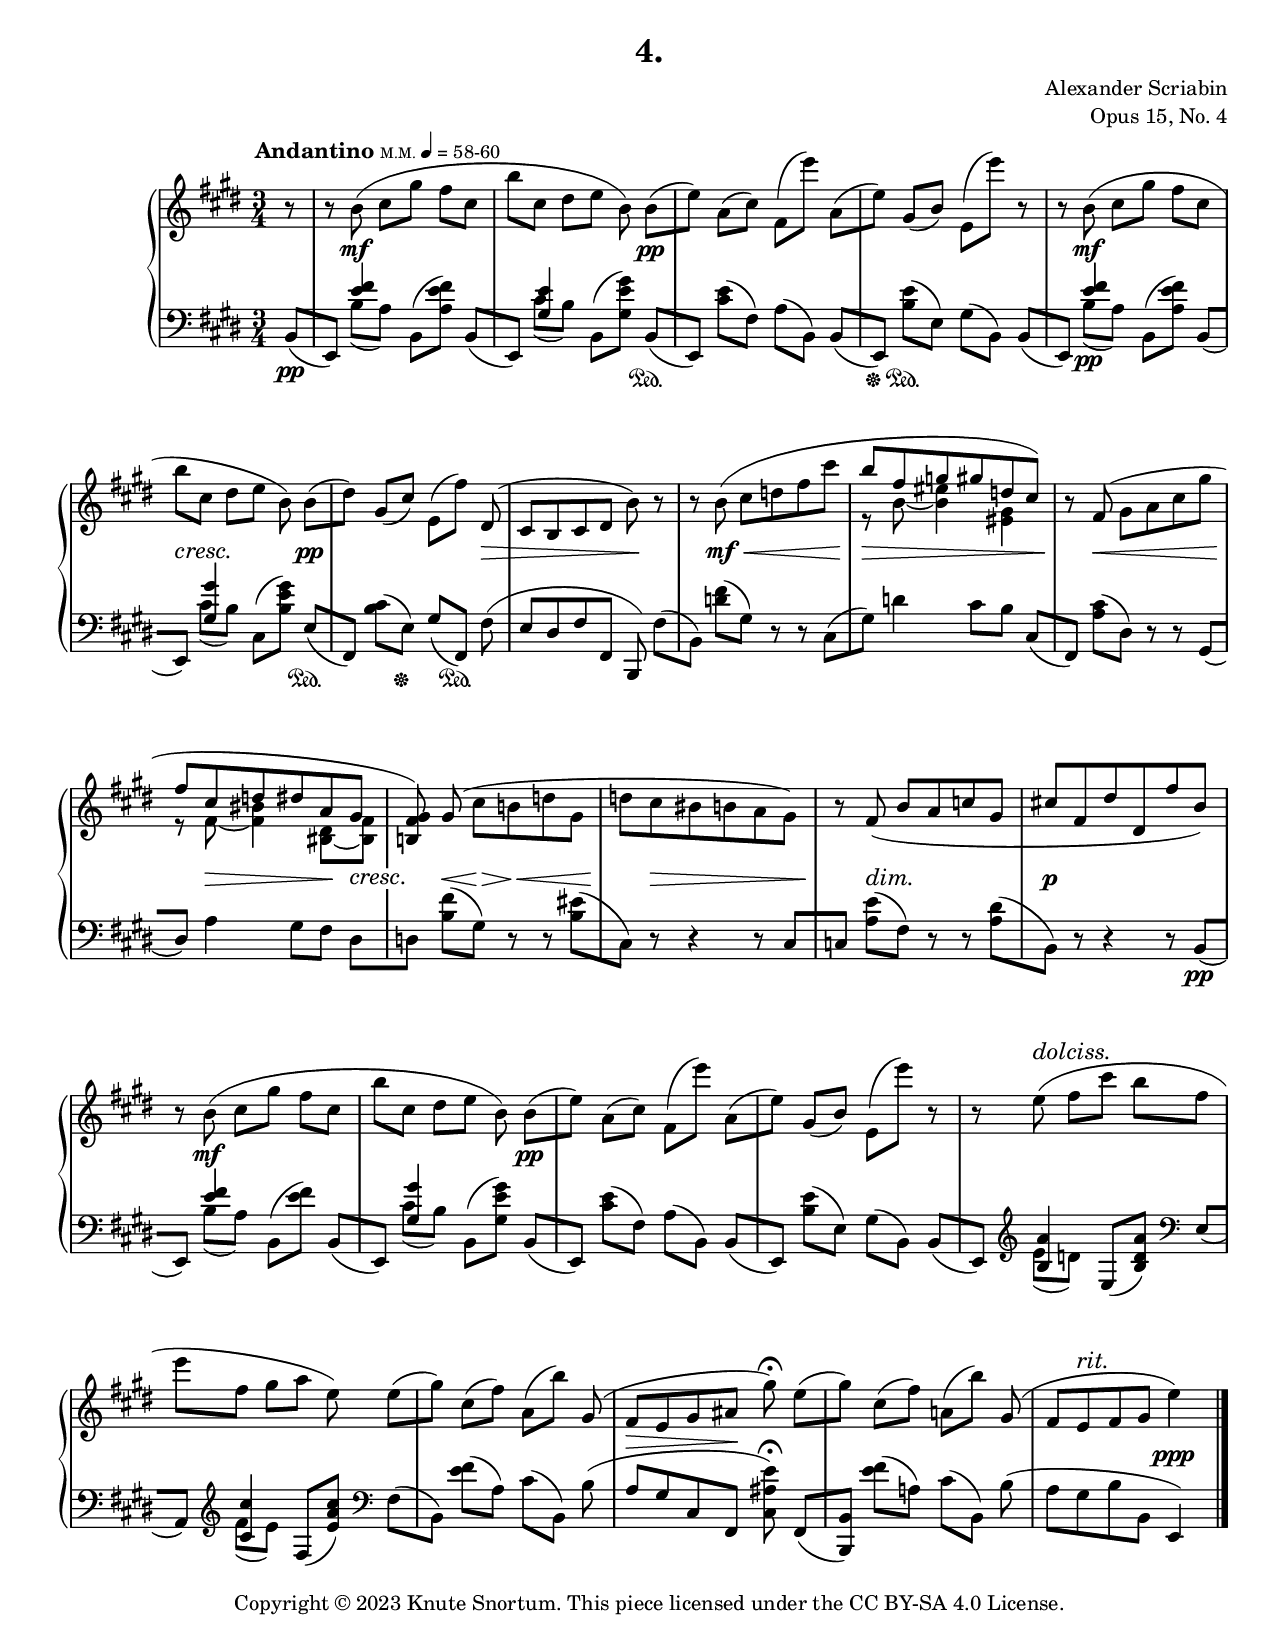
\version "2.24.0"

\include "includes/header-paper.ily"
%...+....1....+....2....+....3....+....4....+....5....+....6....+....7....+....

\version "2.24.0"
\language "english"

\include "global-variables.ily"

%%% Posistions and shapes %%%

slurShapeA = \shape #'((0 . -2) (0 . 0) (0 . 0) (0 . 0)) \etc
slurShapeB = \shape #'((0 . -2) (0 . 0) (0 . 0) (0 . 0)) \etc
slurShapeC = \shape #'((0 . 0) (0 . -1) (0 . -1) (0 . 0)) \etc
slurShapeD = \shape #'((-0.5 . 1.5) (0 . 1.5) (0 . 0.5) (0 . 0)) \etc
slurShapeE = \shape #'((0 . -2) (0 . 0) (0 . 0) (0 . 0)) \etc
slurShapeF = \shape #'((-0.5 . 2.5) (0 . 1.5) (0 . 0) (0 . 0)) \etc

%%% Music %%%

global = {
  \time 3/4
  \key e \major
  \accidentalStyle piano
  % Group eight-notes in twos
  \set Timing.beamExceptions = #'()
  \set Timing.baseMoment = #(ly:make-moment 1/4)
  \set Timing.beatStructure = 1,1,1
}

rightHand = \relative {
  \global
  \override Beam.auto-knee-gap = ##f
  \partial 8 r8
  r8 b'( cs gs' fs cs |
  b'8 cs, ds e b) b[( |
  e8]) a,[( cs]) fs,[-\slurShapeA ( e'']) a,,[( |
  e'8]) gs,[( b]) e,[-\slurShapeB ( e'']) r |
  r8 b,( cs gs' fs cs |
  b'8 cs, ds e b) b[( |
  ds8]) gs,[( cs]) e,[( fs']) ds,-\slurShapeD ( |
  cs8[ b cs ds] b') r |
  
  \barNumberCheck 9
  r8 b-\slurShapeE ( cs[ d fs cs'] |
  << 
    { \voiceOne b8[ fs g gs d cs]) } 
    \new Voice { \voiceTwo r8 b~ <b es>4 <es, gs> } 
  >> |
  \oneVoice r8 fs-\slurShapeF ( gs[ a cs gs'] |
  <<
    { \voiceOne fs8[ cs d ds a gs] }
    \new Voice { \voiceTwo r8 fs~ <fs bs>4 <bs, ds>8~ <bs fs'> }
  >> |
  \oneVoice <b fs' gs>8) gs'(\noBeam cs[ b d gs,] |
  d'8[ cs bs b a gs]) |
  r8 fs( b[ a c gs] |
  cs[ fs, ds' ds, fs' b,]) |
  
  \barNumberCheck 17
  r8 b( cs gs' fs cs |
  b'8 cs, ds e b) b[( |
  e8]) a,[( cs]) fs,[-\slurShapeA ( e'']) a,,[( |
  e'8]) gs,[( b]) e,[-\slurShapeB ( e'']) r |
  r8 e,(^\dolciss fs cs' b fs |
  e'8 fs, gs a e) e[( |
  gs8]) cs,[( fs]) a,[( b']) gs,( |
  fs8[ e gs as] gs')\fermata e[( |
  
  \barNumberCheck 25
  gs8]) cs,[( fs]) a,[( b']) gs,( |
  fs[ e^\rit fs gs] e'4) |
  \bar "|."
}

leftHand = \relative {
  \global
  \clef bass
  \partial 8 b,8[(\pp 
  e,8]) << { <e'' fs>4 } \\ { b8[( a]) } >> b,[( <a' e' fs>]) b,[( |
  % second eight note, upper note s/b gs?  see measures 6, 18
  e,8]) << { <gs' e'>4 } \\ { cs8[( b]) } >> b,[( <gs' e' gs>]) b,[( |
  e,8]) <cs'' e>[( fs,]) a[( b,]) b[( |
  e,8]) <b'' e>[( e,]) gs[( b,]) b[( |
  e,8]) << { <e'' fs>4 } \\ { b8[(\pp a]) } >> b,[( <a' e' fs>]) b,[( |
  e,8]) << { <gs' gs'>4 } \\ { cs8[( b]) } >> cs,[( <b' e gs>]) e,[( |
  fs,8]) <b' cs>[( e,]) gs[( fs,]) fs'-\slurShapeC ( |
  e8[ ds fs fs,] b,) fs''[( |
  
  \barNumberCheck 9
  b,8]) <d' fs>[( gs,]) r r cs,[( |
  gs'8]) d'4 cs8[ b] cs,[( |
  fs,8]) <a' cs>[( ds,]) r r gs,[( |
  ds'8]) a'4 gs8[ fs] ds[ |
  d8] <b' fs'>[( gs]) r r <b es>[( |
  cs,8]) r r4 r8 cs[ |
  c8] <a' e'>[( fs]) r r <a ds>[( |
  b,8]) r r4 r8 b[(\pp |
  
  \barNumberCheck 17
  % no "a" in fifth eight note chord, error? see measures 1, 5
  e,8]) << { <e'' fs>4 } \\ { b8[( a]) } >> b,[( <e' fs>]) b,[( |
  e,8]) << { <gs' gs'>4 } \\ { cs8[( b]) } >> b,[( <gs' e' gs>]) b,[( |
  e,8]) <cs'' e>[( fs,]) a[( b,]) b[( |
  e,8]) <b'' e>[( e,]) gs[( b,]) b[( |
  e,8]) \clef treble << { <b'' a'>4 } \\ { e8[( d]) } >> e,[( <b' d a'>])
    \clef bass e,[( |
  a,8]) \clef treble << { <cs' cs'>4 } \\ { fs8[( e]) } >> fs,[( <e' a cs>])
    \clef bass fs,[( |
  b,8]) <e' fs>[( a,]) cs[( b,]) b'( |
  a[ gs cs, fs,] <cs' as' e'>)\fermata fs,[( |
  
  \barNumberCheck 25
  <b, b'>8]) <e'' fs>[( a,]) cs[( b,]) b'( |
  a[ gs b b,] e,4) |
}

dynamics = {
  \override DynamicTextSpanner.style = #'none
  \override TextScript.Y-offset = -0.5
  \partial 8 s8
  s8 s-\tweak X-offset -1 \mf s2 |
  s2 s8 s\pp |
  s2. * 2 |
  s8 s-\tweak X-offset -1 \mf s2 |
  s2\cresc s8 s\pp |
  s2 s8 s\> |
  s2 s4\! |
  
  \barNumberCheck 9
  s8 s\mf\< s2 |
  s2.\> <>\! |
  s8 s\< s2 <>\! |
  s8 s\> s4 s8\! s^\crescWhiteout |
  s8 s\< s\> s\< s s <>\! |
  s8 s\> s2 <>\! |
  s8 s\dim s2 |
  s2.\p |
  
  \barNumberCheck 17
  s8 s-\tweak X-offset -1 \mf s2 |
  s2 s8 s\pp |
  s2. * 5 |
  s4.\> s\! |
  
  \barNumberCheck 25
  s2. |
  s2 s4-\tweak Y-offset -2 \ppp |
}

pedal = {
  \partial 8 s8
  \tag layout {
    s2. |
    s2 s8 s\sd |
    s2. |
    s8\su s\sd s2 |
    s2. |
    s2 s8 s\sd |
    s4 s\su s\sd |
    s2. |
  }
  \tag midi { 
    s2.\sd  |
    s2\su\sd s8 s\su\sd |
    s2. |
    s4\su\sd s4. s8\su |
    s2.\sd |
    s4\su\sd s8 s\su\sd s s\su\sd |
    s2 s8 s\su\sd |
    s8 s\su\sd s4 s8 s\su\sd |
  }
  
  \barNumberCheck 9
  \tag midi {
    s4\sd s\su s8 s\sd |
    s4. s8\su\sd s s\su |
    s4\sd s\su s8 s\sd |
    s4. s8\su\sd s s\su |
    s4\sd s4\su s8 s\sd |
    s8 s\su s2 |
    s4\sd s4\su s8 s\sd |
    s8 s\su s2 |
  
    \barNumberCheck 17
    s2.\sd  |
    s2\su\sd s8 s\su\sd |
    s2. |
    s4\su\sd s4. s8\su |
    s2.\sd |
    s4\su\sd s8 s\su\sd s s\su\sd |
    s2 s8 s\su\sd |
    s8 s\su\sd s4. s8\su\sd |
    
    \barNumberCheck 25
    s2 s8 s\su\sd |
    s8 s\su\sd s2 <>\su |
  }
}

tempi = {
  \set Score.tempoHideNote = ##t
  \textMark \markup \tempo-markup Andantino #2 #0 58-60
  \tempo 4 = 60
  \partial 8 s8
  s2. * 8 |
  
  \barNumberCheck 9
  s2. * 8 |
  
  \barNumberCheck 17
  s2. * 7 |
  s2 \tempo 4 = 20 s8 \tempo 4 = 60 s |
  
  \barNumberCheck 25
  s2.
  s8 \tempo 4 = 56 s s \tempo 4 = 52 s \tempo 4 = 30 s4 |
}

% Not used
forceBreaks = {
  \partial 8 s8
  s2. * 4 s2. \break
  s2. * 5 s2. \break
  s2. * 4 s2. \break
  s2. * 4 s2. \break
}

preludeFourNotes =
\score {
  \header {
    title = "4."
    composer = "Alexander Scriabin"
    opus = "Opus 15, No. 4"
  }
  \keepWithTag layout  
  \new PianoStaff \with {
    \override Beam.breakable = ##t
  } <<
    \new Staff = "upper" \rightHand
    \new Dynamics \dynamics
    \new Staff = "lower" \leftHand
    \new Dynamics \pedal
    \new Devnull \tempi
    % \new Devnull \forceBreaks % Not used
  >>
  \layout {}
}

\include "articulate.ly"

preludeFourMidi =
\book {
  \bookOutputName "prelude-op11-no04"
  \score {
    \keepWithTag midi
    \articulate <<
      \new Staff = "upper" << \rightHand \dynamics \pedal \tempi >>
      \new Staff = "lower" << \leftHand \dynamics \pedal \tempi >>
    >>
    \midi {
      \context {
        \Staff
        \remove "Dynamic_performer"
      }
      \context {
        \Voice
        \consists "Dynamic_performer"
      } 
    }
  }
}


\preludeFourNotes
\preludeFourMidi